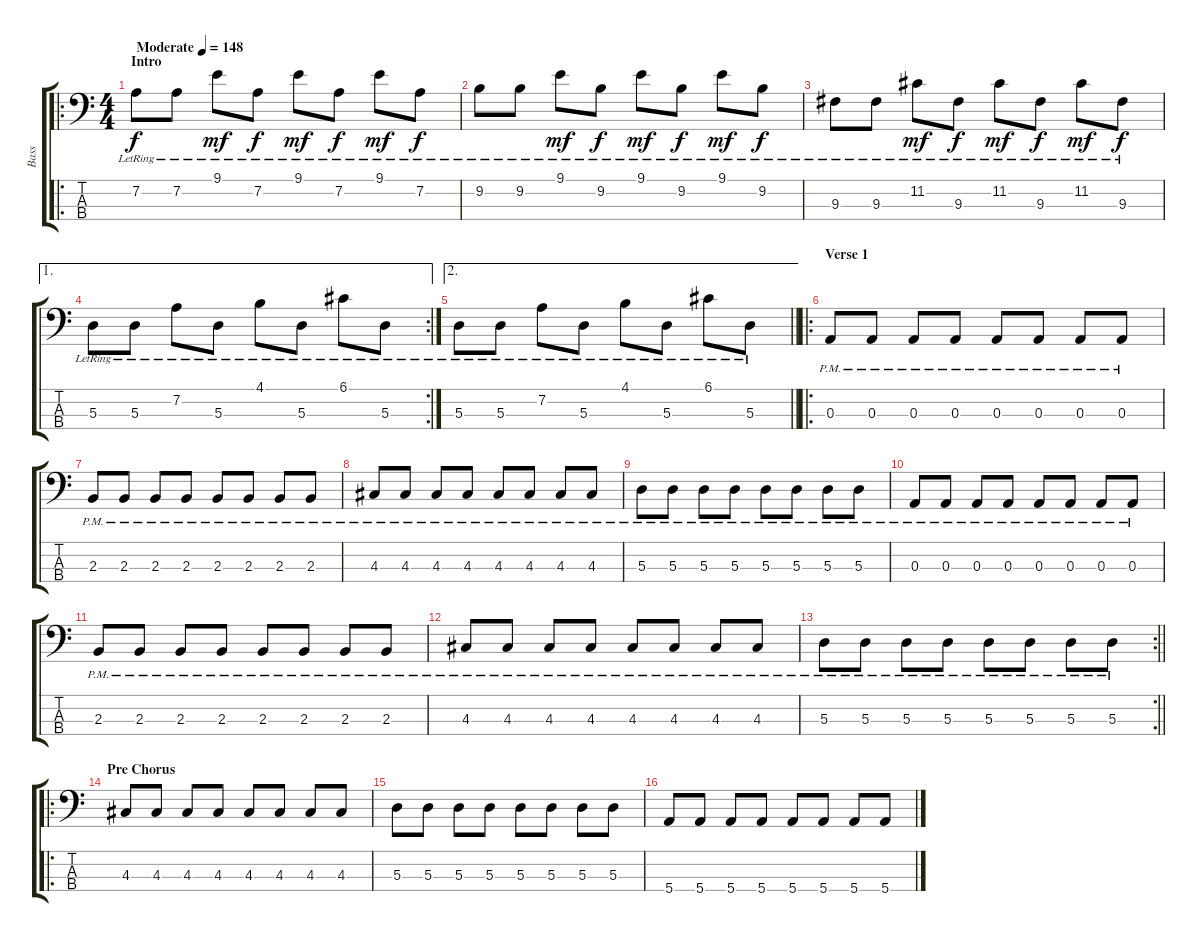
\track ("Bass" "Bass") {instrument electricbassfinger}
\staff {score tabs}
\tuning (G2 D2 A1 E1) {hide}
\ro
\ts (4 4)
\section ("" "Intro")
\tempo (148 "Moderate")
\clef f4
\ks c
7.2{lr}.8{dy f instrument electricbassfinger} 7.2{lr}.8 9.1{lr}.8{dy mf} 7.2{lr}.8{dy f} 9.1{lr}.8{dy mf} 7.2{lr}.8{dy f} 9.1{lr}.8{dy mf} 7.2{lr}.8{dy f} |
9.2{lr}.8 9.2{lr}.8 9.1{lr}.8{dy mf} 9.2{lr}.8{dy f} 9.1{lr}.8{dy mf} 9.2{lr}.8{dy f} 9.1{lr}.8{dy mf} 9.2{lr}.8{dy f} |
9.3{lr}.8 9.3{lr}.8 11.2{lr}.8{dy mf} 9.3{lr}.8{dy f} 11.2{lr}.8{dy mf} 9.3{lr}.8{dy f} 11.2{lr}.8{dy mf} 9.3{lr}.8{dy f} |
\ae 1
\rc 2
5.3{lr}.8 5.3{lr}.8 7.2{lr}.8 5.3{lr}.8 4.1{lr}.8 5.3{lr}.8 6.1{lr}.8 5.3{lr}.8 |
\ae 2
\barLineRight lightlight
5.3{lr}.8 5.3{lr}.8 7.2{lr}.8 5.3{lr}.8 4.1{lr}.8 5.3{lr}.8 6.1{lr}.8 5.3{lr}.8 |
\ro
\section ("" "Verse 1")
0.3{pm}.8 0.3{pm}.8 0.3{pm}.8 0.3{pm}.8 0.3{pm}.8 0.3{pm}.8 0.3{pm}.8 0.3{pm}.8 |
2.3{pm}.8 2.3{pm}.8 2.3{pm}.8 2.3{pm}.8 2.3{pm}.8 2.3{pm}.8 2.3{pm}.8 2.3{pm}.8 |
4.3{pm}.8 4.3{pm}.8 4.3{pm}.8 4.3{pm}.8 4.3{pm}.8 4.3{pm}.8 4.3{pm}.8 4.3{pm}.8 |
5.3{pm}.8 5.3{pm}.8 5.3{pm}.8 5.3{pm}.8 5.3{pm}.8 5.3{pm}.8 5.3{pm}.8 5.3{pm}.8 |
0.3{pm}.8 0.3{pm}.8 0.3{pm}.8 0.3{pm}.8 0.3{pm}.8 0.3{pm}.8 0.3{pm}.8 0.3{pm}.8 |
2.3{pm}.8 2.3{pm}.8 2.3{pm}.8 2.3{pm}.8 2.3{pm}.8 2.3{pm}.8 2.3{pm}.8 2.3{pm}.8 |
4.3{pm}.8 4.3{pm}.8 4.3{pm}.8 4.3{pm}.8 4.3{pm}.8 4.3{pm}.8 4.3{pm}.8 4.3{pm}.8 |
\rc 2
\barLineRight lightlight
5.3{pm}.8 5.3{pm}.8 5.3{pm}.8 5.3{pm}.8 5.3{pm}.8 5.3{pm}.8 5.3{pm}.8 5.3{pm}.8 |
\ro
\section ("" "Pre Chorus")
4.3.8 4.3.8 4.3.8 4.3.8 4.3.8 4.3.8 4.3.8 4.3.8 |
5.3.8 5.3.8 5.3.8 5.3.8 5.3.8 5.3.8 5.3.8 5.3.8 |
5.4.8 5.4.8 5.4.8 5.4.8 5.4.8 5.4.8 5.4.8 5.4.8
